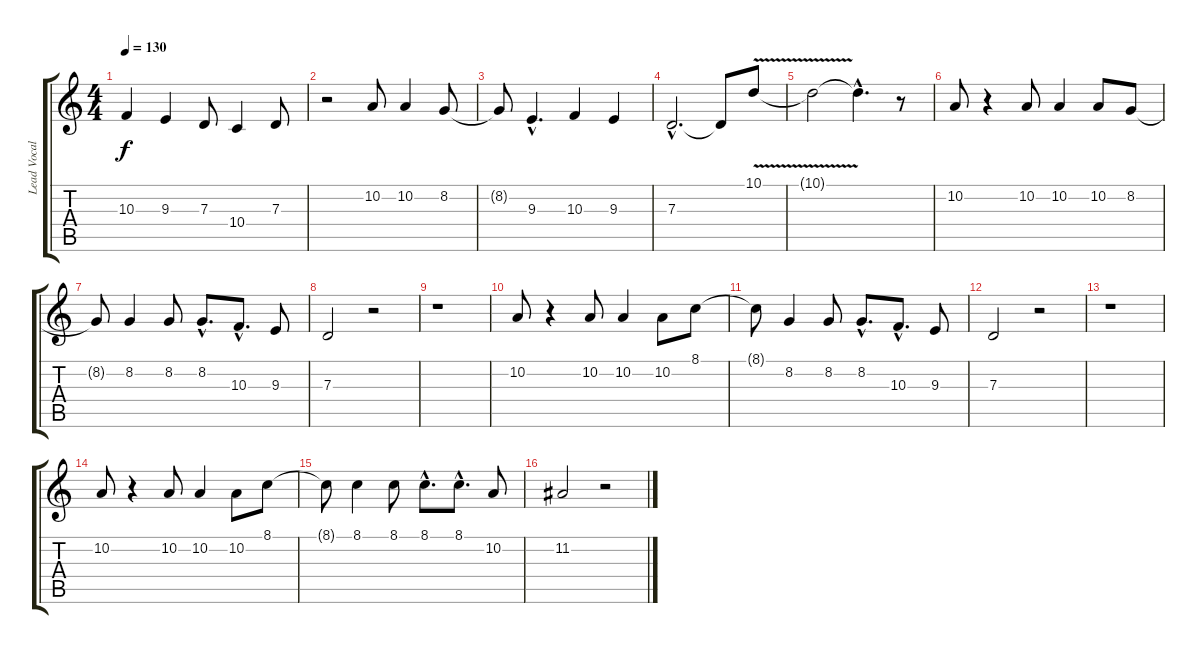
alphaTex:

\track ("Lead Vocal" "Lead Vocal") {instrument tenorsax}
\staff {score tabs}
\tuning (E4 B3 G3 D3 A2 E2) {hide}
\ts (4 4)
\tempo 130
\clef g2
\ks c
10.3{t}.4{dy f} 9.3.4 7.3.8 10.4.4 7.3.8 |
r.2 10.2.8 10.2.4 8.2.8 |
8.2{t}.8 9.3{hac}.4{d} 10.3.4 9.3.4 |
7.3{hac}.2{d} 7.3{t}.8 10.1{v}.8 |
10.1{t}.2 10.1{hac t}.4{d} r.8 |
10.2.8 r.4 10.2.8 10.2.4 10.2.8 8.2.8 |
8.2{t}.8 8.2.4 8.2.8 8.2{hac}.8{d} 10.3{hac}.8{d} 9.3.8 |
7.3.2 r.2 |
r.1 |
10.2.8 r.4 10.2.8 10.2.4 10.2.8 8.1.8 |
8.1{t}.8 8.2.4 8.2.8 8.2{hac}.8{d} 10.3{hac}.8{d} 9.3.8 |
7.3.2 r.2 |
r.1 |
10.2.8 r.4 10.2.8 10.2.4 10.2.8 8.1.8 |
8.1{t}.8 8.1.4 8.1.8 8.1{hac}.8{d} 8.1{hac}.8{d} 10.2.8 |
11.2.2 r.2
